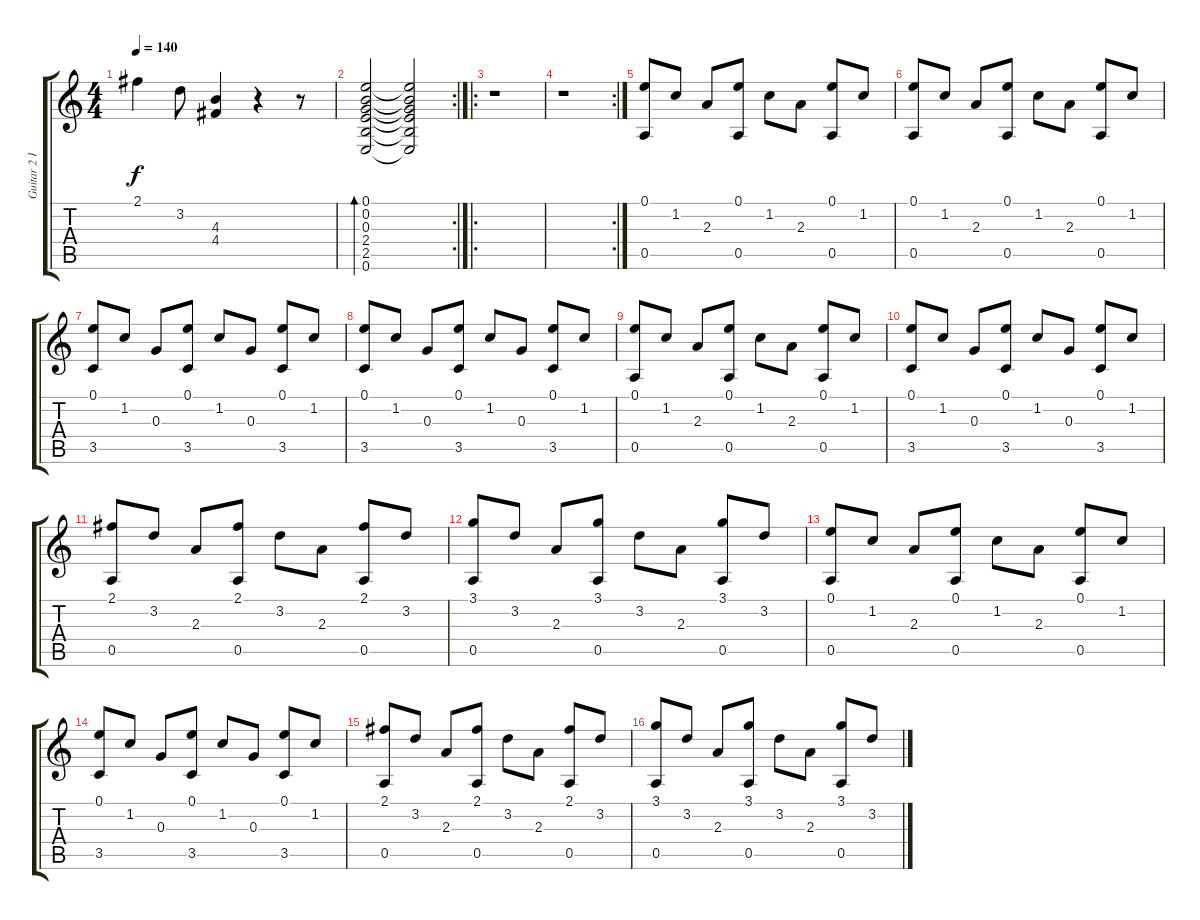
\track ("Guitar 2 Idan" "Guitar 2 I") {instrument acousticguitarsteel}
\staff {score tabs}
\tuning (E4 B3 G3 D3 A2 E2) {hide}
\ts (4 4)
\tempo 140
\clef g2
\ks c
2.1.4{dy f} 3.2.8 (4.3 4.4).4 r.4 r.8 |
\rc 2
(0.1 0.2 0.3 2.4 2.5 0.6).2{bd 240} (0.1{t} 0.2{t} 0.3{t} 2.4{t} 2.5{t} 0.6{t}).2 |
\ro
r.1 |
\rc 2
r.1 |
(0.1 0.5).8 1.2.8 2.3.8 (0.1 0.5).8 1.2.8 2.3.8 (0.1 0.5).8 1.2.8 |
(0.1 0.5).8 1.2.8 2.3.8 (0.1 0.5).8 1.2.8 2.3.8 (0.1 0.5).8 1.2.8 |
(0.1 3.5).8 1.2.8 0.3.8 (0.1 3.5).8 1.2.8 0.3.8 (0.1 3.5).8 1.2.8 |
(0.1 3.5).8 1.2.8 0.3.8 (0.1 3.5).8 1.2.8 0.3.8 (0.1 3.5).8 1.2.8 |
(0.1 0.5).8 1.2.8 2.3.8 (0.1 0.5).8 1.2.8 2.3.8 (0.1 0.5).8 1.2.8 |
(0.1 3.5).8 1.2.8 0.3.8 (0.1 3.5).8 1.2.8 0.3.8 (0.1 3.5).8 1.2.8 |
(2.1 0.5).8 3.2.8 2.3.8 (2.1 0.5).8 3.2.8 2.3.8 (2.1 0.5).8 3.2.8 |
(3.1 0.5).8 3.2.8 2.3.8 (3.1 0.5).8 3.2.8 2.3.8 (3.1 0.5).8 3.2.8 |
(0.1 0.5).8 1.2.8 2.3.8 (0.1 0.5).8 1.2.8 2.3.8 (0.1 0.5).8 1.2.8 |
(0.1 3.5).8 1.2.8 0.3.8 (0.1 3.5).8 1.2.8 0.3.8 (0.1 3.5).8 1.2.8 |
(2.1 0.5).8 3.2.8 2.3.8 (2.1 0.5).8 3.2.8 2.3.8 (2.1 0.5).8 3.2.8 |
(3.1 0.5).8 3.2.8 2.3.8 (3.1 0.5).8 3.2.8 2.3.8 (3.1 0.5).8 3.2.8
